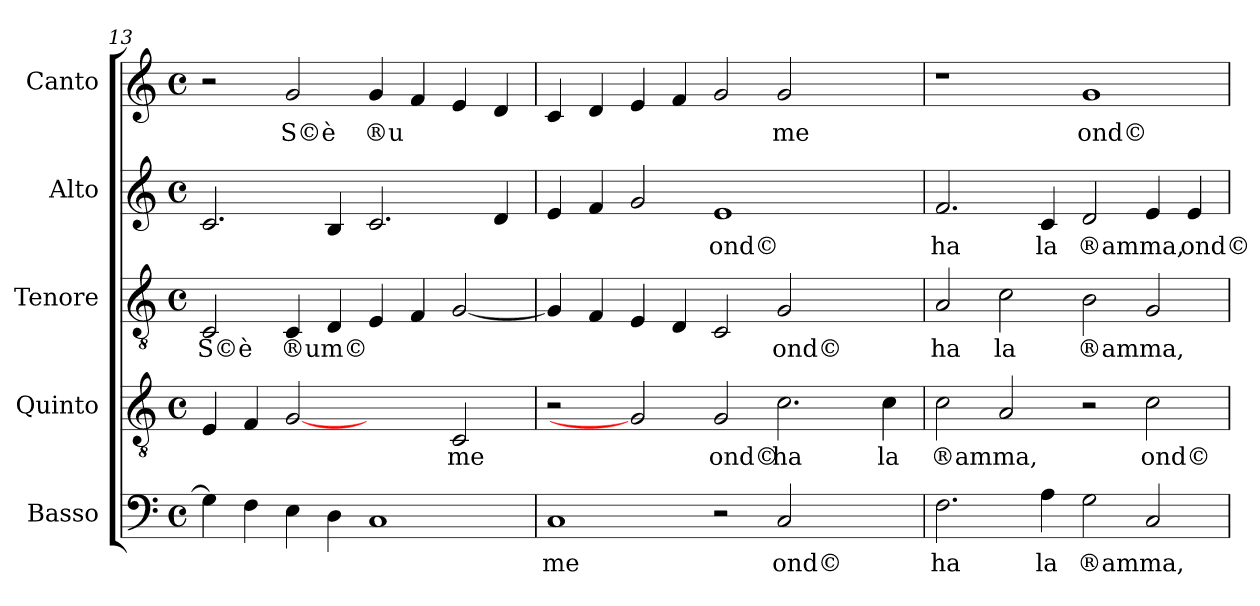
**kern	**text	**kern	**text	**kern	**text	**kern	**text	**kern	**text
*part5	*part5	*part4	*part4	*part3	*part3	*part2	*part2	*part1	*part1
*staff5	*staff5	*staff4	*staff4	*staff3	*staff3	*staff2	*staff2	*staff1	*staff1
*I"Basso	*	*I"Quinto	*	*I"Tenore	*	*I"Alto	*	*I"Canto	*
*clefF4	*	*clefGv2	*	*clefGv2	*	*clefG2	*	*clefG2	*
*M4/4	*	*M4/4	*	*M4/4	*	*M4/4	*	*M4/4	*
*met(c)	*	*met(c)	*	*met(c)	*	*met(c)	*	*met(c)	*
=13	=13	=13	=13	=13	=13	=13	=13	=13	=13
!	!	!	!	!	!LO:LY:b:cj	!	!	!	!
4G\]	.	4E/	.	2C/	S©è	2.c/	.	2r	.
4F\	.	4F/	.	.	.	.	.	.	.
!	!	!	!	!	!LO:LY:b	!	!	!	!LO:LY:b:cj
4E\	.	[2G	.	4C/	®um©	.	.	2g/	S©è
4D\	.	.	.	4D/	.	4B/	.	.	.
!	!	!	!	!	!	!	!	!	!LO:LY:b
1C	.	2ryy	.	4E/	.	2.c/	.	4g/	®u
.	.	.	.	4F/	.	.	.	4f/	.
!	!	!	!LO:LY:b:cj	!	!	!	!	!	!
.	.	2C/	me	[<2G/	.	.	.	4e/	.
.	.	.	.	.	.	4d/	.	4d/	.
=14	=14	=14	=14	=14	=14	=14	=14	=14	=14
!	!LO:LY:b:cj	!	!	!	!	!	!	!	!
1C	me	2r	.	4G/]	.	4e/	.	4c/	.
.	.	.	.	4F/	.	4f/	.	4d/	.
.	.	2G]	.	4E/	.	2g/	.	4e/	.
.	.	.	.	4D/	.	.	.	4f/	.
!	!	!	!LO:LY:b:cj	!	!	!	!LO:LY:b:cj	!	!
2r	.	2G/	ond©	2C/	.	1e	ond©	2g/	.
!	!LO:LY:b:cj	!	!LO:LY:b:cj	!	!LO:LY:b:cj	!	!	!	!LO:LY:b:cj
2C/	ond©	2.c\	ha	2G/	ond©	.	.	2g/	me
2ryy	.	.	.	2ryy	.	2ryy	.	2ryy	.
!	!	!	!LO:LY:b:cj	!	!	!	!	!	!
.	.	4c\	la	.	.	.	.	.	.
=15	=15	=15	=15	=15	=15	=15	=15	=15	=15
!	!LO:LY:b:cj	!	!LO:LY:b:cj	!	!LO:LY:b:cj	!	!LO:LY:b:cj	!	!
2.F\	ha	2c\	®amma,	2A/	ha	2.f/	ha	1r	.
!	!	!	!	!	!LO:LY:b:cj	!	!	!	!
.	.	2A/	.	2c\	la	.	.	.	.
!	!LO:LY:b:cj	!	!	!	!	!	!LO:LY:b:cj	!	!
4A\	la	.	.	.	.	4c/	la	.	.
!	!LO:LY:b:cj	!	!	!	!LO:LY:b:cj	!	!LO:LY:b:cj	!	!LO:LY:b:cj
2G\	®amma,	2r	.	2B\	®amma,	2d/	®amma,	1g	ond©
!	!	!	!LO:LY:b:cj	!	!	!	!	!	!
2C/	.	2c\	ond©	2G/	.	4e/	.	.	.
!	!	!	!	!	!	!	!LO:LY:b:cj	!	!
.	.	.	.	.	.	4e/	ond©	.	.
=	=	=	=	=	=	=	=	=	=
*-	*-	*-	*-	*-	*-	*-	*-	*-	*-
